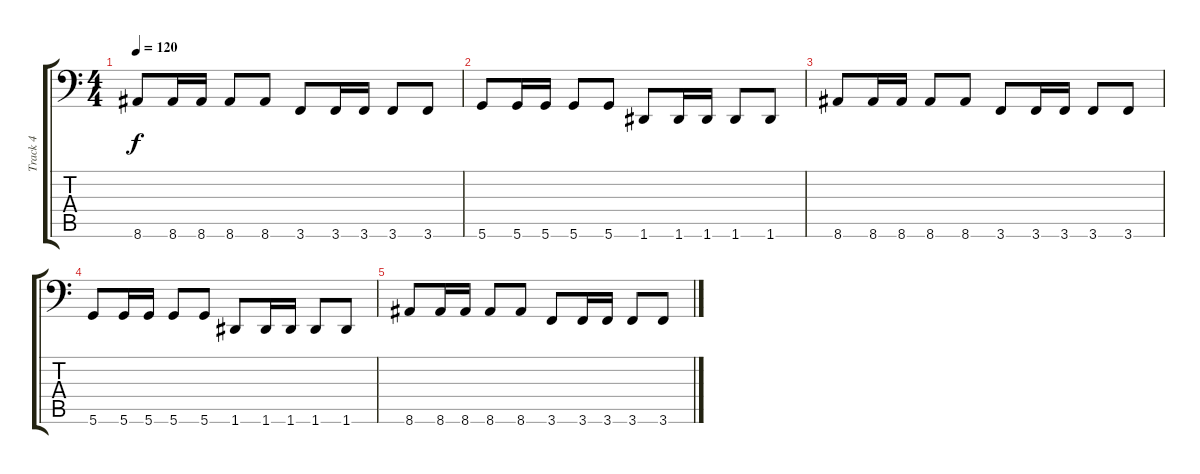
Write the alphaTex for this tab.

\track ("Track 4" "Track 4") {instrument electricbasspick}
\staff {score tabs}
\tuning (E3 B2 G2 D2 A1 D1) {hide}
\ts (4 4)
\tempo 120
\clef f4
\ks c
8.6.8{dy f} 8.6.16 8.6.16 8.6.8 8.6.8 3.6.8 3.6.16 3.6.16 3.6.8 3.6.8 |
5.6.8 5.6.16 5.6.16 5.6.8 5.6.8 1.6.8 1.6.16 1.6.16 1.6.8 1.6.8 |
8.6.8 8.6.16 8.6.16 8.6.8 8.6.8 3.6.8 3.6.16 3.6.16 3.6.8 3.6.8 |
5.6.8 5.6.16 5.6.16 5.6.8 5.6.8 1.6.8 1.6.16 1.6.16 1.6.8 1.6.8 |
8.6.8 8.6.16 8.6.16 8.6.8 8.6.8 3.6.8 3.6.16 3.6.16 3.6.8 3.6.8
